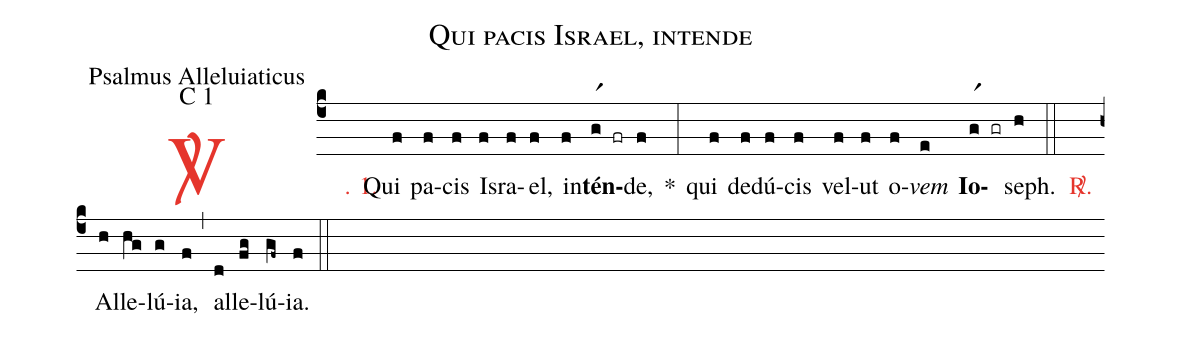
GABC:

name: Qui pacis Israel, intende;
office-part: Psalmus Alleluiaticus;
mode: C 1;
%%
(c4)

<c><sp>V/</sp>. 1.</c>() Qui(f) pa(f)cis(f) Is(f)ra(f)el,(f) in(f)<b>tén</b>(gr1 fr)de,(f) *(:) qui(f) de(f)dú(f)cis(f) vel(f)ut(f) o(f)<i>vem</i>(e) <b>Io</b>(gr1 gr)seph.(h)

(::)

<c><sp>R/</sp>.</c>() Al(h)le(hg)lú(g)ia,(f) (,) al(d)le(fg)lú(gf~)ia.(f)

(::)
